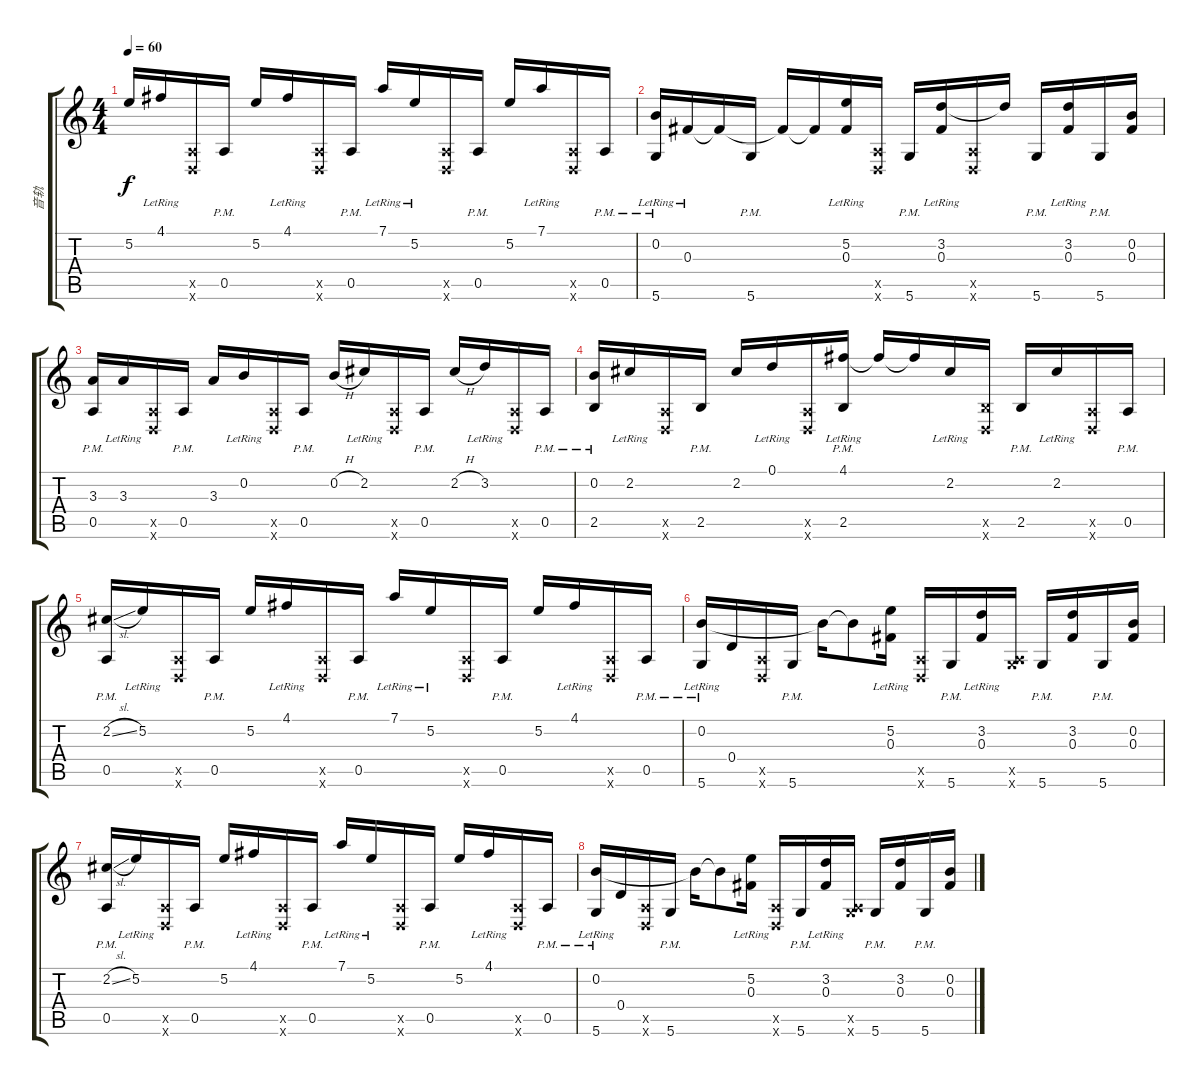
\track ("音轨" "音轨") {instrument acousticguitarsteel}
\staff {score tabs}
\tuning (D4 B3 Gb3 D3 A2 D2) {hide}
\ts (4 4)
\tempo 60
\clef g2
\ks c
5.2.16{dy f} 4.1{lr}.16 (0.5{x} 0.6{x}).16 0.5{pm}.16 5.2.16 4.1{lr}.16 (0.5{x} 0.6{x}).16 0.5{pm}.16 7.1{lr}.16 5.2{lr}.16 (0.5{x} 0.6{x}).16 0.5{pm}.16 5.2.16 7.1{lr}.16 (0.5{x} 0.6{x}).16 0.5{pm}.16 |
(0.2{lr} 5.6{pm}).16 0.3{lr}.16 0.3{t}.16 5.6{pm}.16 0.3{t}.16 0.3{t}.16 (5.2{lr} 0.3).16 (0.5{x} 0.6{x}).16 5.6{pm}.16 (3.2{lr} 0.3).16 (0.5{x} 0.6{x}).16 3.2{t}.16 5.6{pm}.16 (3.2{lr} 0.3).16 5.6{pm}.16 (0.2 0.3).16 |
(3.3 0.5{pm}).16 3.3{lr}.16 (0.5{x} 0.6{x}).16 0.5{pm}.16 3.3.16 0.2{lr}.16 (0.5{x} 0.6{x}).16 0.5{pm}.16 0.2{h}.16 2.2{lr}.16 (0.5{x} 0.6{x}).16 0.5{pm}.16 2.2{h}.16 3.2{lr}.16 (0.5{x} 0.6{x}).16 0.5{pm}.16 |
(0.2 2.5{pm}).16 2.2{lr}.16 (0.5{x} 0.6{x}).16 2.5{pm}.16 2.2.16 0.1{lr}.16 (0.5{x} 0.6{x}).16 (4.1{lr} 2.5{pm}).16 4.1{t}.16 4.1{t}.16 2.2{lr}.16 (2.5{x} 0.6{x}).16 2.5{pm}.16 2.2{lr}.16 (0.5{x} 0.6{x}).16 0.5{pm}.16 |
(2.2{sl} 0.5{pm}).16 5.2{lr}.16 (0.5{x} 0.6{x}).16 0.5{pm}.16 5.2.16 4.1{lr}.16 (0.5{x} 0.6{x}).16 0.5{pm}.16 7.1{lr}.16 5.2{lr}.16 (0.5{x} 0.6{x}).16 0.5{pm}.16 5.2.16 4.1{lr}.16 (0.5{x} 0.6{x}).16 0.5{pm}.16 |
(0.2{lr} 5.6{pm}).16 0.4.16 (0.5{x} 0.6{x}).16 5.6{pm}.16 0.2{t}.16 0.2{t}.8 (5.2{lr} 0.3).16 (0.5{x} 0.6{x}).16 5.6{pm}.16 (3.2{lr} 0.3).16 (0.5{x} 5.6{x}).16 5.6{pm}.16 (3.2 0.3).16 5.6{pm}.16 (0.2 0.3).16 |
(2.2{sl} 0.5{pm}).16 5.2{lr}.16 (0.5{x} 0.6{x}).16 0.5{pm}.16 5.2.16 4.1{lr}.16 (0.5{x} 0.6{x}).16 0.5{pm}.16 7.1{lr}.16 5.2{lr}.16 (0.5{x} 0.6{x}).16 0.5{pm}.16 5.2.16 4.1{lr}.16 (0.5{x} 0.6{x}).16 0.5{pm}.16 |
(0.2{lr} 5.6{pm}).16 0.4.16 (0.5{x} 0.6{x}).16 5.6{pm}.16 0.2{t}.16 0.2{t}.8 (5.2{lr} 0.3).16 (0.5{x} 0.6{x}).16 5.6{pm}.16 (3.2{lr} 0.3).16 (0.5{x} 5.6{x}).16 5.6{pm}.16 (3.2 0.3).16 5.6{pm}.16 (0.2 0.3).16
